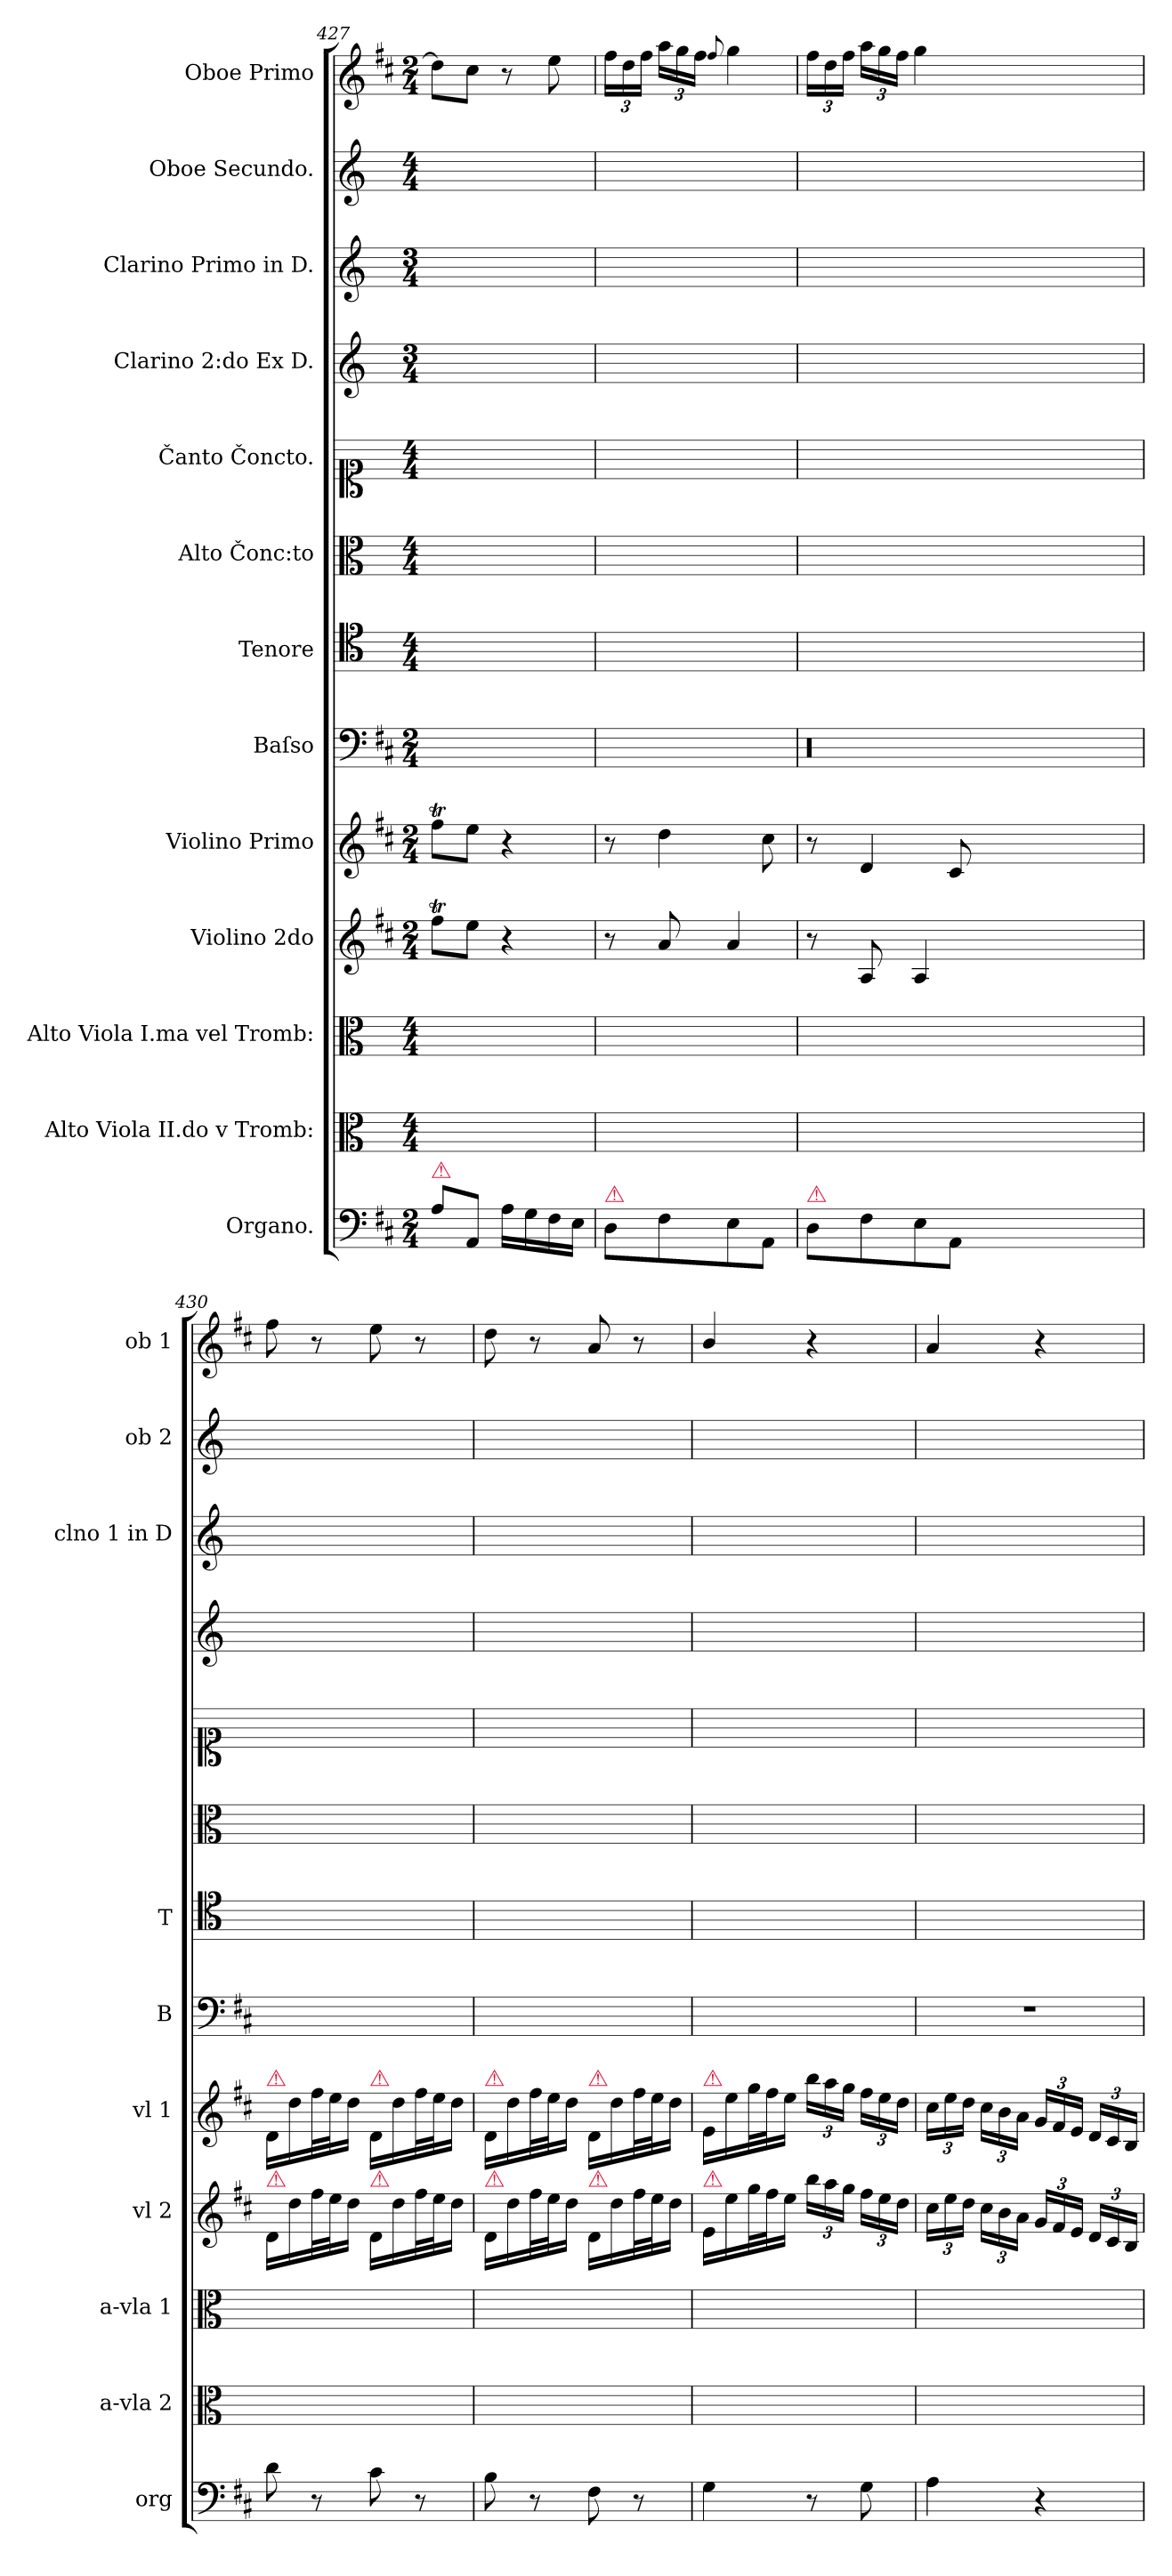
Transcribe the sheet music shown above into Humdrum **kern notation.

**kern	**kern	**kern	**kern	**dynam	**kern	**dynam	**kern	**kern	**kern	**kern	**kern	**kern	**kern	**kern
*part13	*part12	*part11	*part10	*part10	*part9	*part9	*part8	*part7	*part6	*part5	*part4	*part3	*part2	*part1
*staff13	*staff12	*staff11	*staff10	*staff10	*staff9	*staff9	*staff8	*staff7	*staff6	*staff5	*staff4	*staff3	*staff2	*staff1
*I"Organo.	*I"Alto Viola II.do v Tromb:	*I"Alto Viola I.ma vel Tromb:	*I"Violino 2do	*	*I"Violino Primo	*	*I"Baſso	*I"Tenore	*I"Alto Čonc:to	*I"Čanto Čoncto.	*I"Clarino 2:do Ex D.	*I"Clarino Primo in D.	*I"Oboe Secundo.	*I"Oboe Primo
*I'org	*I'a-vla 2	*I'a-vla 1	*I'vl 2	*	*I'vl 1	*	*I'B	*I'T	*	*	*	*I'clno 1 in D	*I'ob 2	*I'ob 1
*clefF4	*clefC3	*clefC3	*clefG2	*	*clefG2	*	*clefF4	*clefC4	*clefC3	*clefC1	*clefG2	*clefG2	*clefG2	*clefG2
*	*	*	*	*	*	*	*	*	*	*	*ITrd-1c-2	*ITrd-1c-2	*	*
*k[f#c#]	*k[]	*k[]	*k[f#c#]	*	*k[f#c#]	*	*k[f#c#]	*k[]	*k[]	*k[]	*k[f#c#]	*k[f#c#]	*k[]	*k[f#c#]
*M2/4	*M4/4	*M4/4	*M2/4	*	*M2/4	*	*M2/4	*M4/4	*M4/4	*M4/4	*M3/4	*M3/4	*M4/4	*M2/4
=427	=427	=427	=427	=427	=427	=427	=427	=427	=427	=427	=427	=427	=427	=427
!LO:TX:a:color=crimson:t=⚠	!	!	!	!	!	!	!	!	!	!	!	!	!	!
8A\L	2ryy	2ryy	8ff#t\L	.	8ff#t\L	.	2ryy	2ryy	2ryy	2ryy	2ryy	2ryy	2ryy	8dd\L]
8AA/J	.	.	8ee\J	.	8ee\J	.	.	.	.	.	.	.	.	8cc#\J
16A\LL	.	.	4r	.	4r	.	.	.	.	.	.	.	.	8r
16G\	.	.	.	.	.	.	.	.	.	.	.	.	.	.
16F#\	.	.	.	.	.	.	.	.	.	.	.	.	.	8ee\
16E\JJ	.	.	.	.	.	.	.	.	.	.	.	.	.	.
=428	=428	=428	=428	=428	=428	=428	=428	=428	=428	=428	=428	=428	=428	=428
!LO:TX:a:color=crimson:t=⚠	!	!	!	!	!	!	!	!	!	!	!	!	!	!
8D\L	2ryy	2ryy	8r	.	8r	.	2ryy	2ryy	2ryy	2ryy	2ryy	2ryy	2ryy	24ff#\LL
.	.	.	.	.	.	.	.	.	.	.	.	.	.	24dd\
.	.	.	.	.	.	.	.	.	.	.	.	.	.	24ff#\JJ
!	!	!	!	!	!	!LO:DY:b	!	!	!	!	!	!	!	!
8F#\	.	.	8a/	p&colon;	4dd\	pio	.	.	.	.	.	.	.	24aa\LL
.	.	.	.	.	.	.	.	.	.	.	.	.	.	24gg\
.	.	.	.	.	.	.	.	.	.	.	.	.	.	24ff#\JJ
.	.	.	.	.	.	.	.	.	.	.	.	.	.	8qqff#/
8E\	.	.	4a/	.	.	.	.	.	.	.	.	.	.	4gg\
8AA/J	.	.	.	.	8cc#\	.	.	.	.	.	.	.	.	.
=429	=429	=429	=429	=429	=429	=429	=429	=429	=429	=429	=429	=429	=429	=429
!LO:TX:a:color=crimson:t=⚠	!	!	!	!	!	!	!	!	!	!	!	!	!	!
!	!	!	!	!	!	!	!LO:N:vis=00	!	!	!	!	!	!	!
8D\L	2ryy	2ryy	8r	.	8r	.	0r	2ryy	2ryy	2ryy	2ryy	2ryy	2ryy	24ff#\LL
.	.	.	.	.	.	.	.	.	.	.	.	.	.	24dd\
.	.	.	.	.	.	.	.	.	.	.	.	.	.	24ff#\JJ
8F#\	.	.	8A/	.	4d/	.	.	.	.	.	.	.	.	24aa\LL
.	.	.	.	.	.	.	.	.	.	.	.	.	.	24gg\
.	.	.	.	.	.	.	.	.	.	.	.	.	.	24ff#\JJ
8E\	.	.	4A/	.	.	.	.	.	.	.	.	.	.	4gg\
8AA/J	.	.	.	.	8c#/	.	.	.	.	.	.	.	.	.
1.ryy	1.ryy	1.ryy	1.ryy	.	1.ryy	.	.	1.ryy	1.ryy	1.ryy	1.ryy	1.ryy	1.ryy	1.ryy
=430	=430	=430	=430	=430	=430	=430	=430	=430	=430	=430	=430	=430	=430	=430
!	!	!	!	!	!LO:TX:a:color=crimson:t=⚠	!	!	!	!	!	!	!	!	!
!	!	!	!LO:TX:a:color=crimson:t=⚠	!	!	!	!	!	!	!	!	!	!	!
!	!	!	!	!LO:DY:rj	!	!LO:DY:b:rj	!	!	!	!	!	!	!	!
8d\	2ryy	2ryy	16d/LL	fo	16d/LL	for	2ryy	2ryy	2ryy	2ryy	2ryy	2ryy	2ryy	8ff#\
.	.	.	16dd\	.	16dd\	.	.	.	.	.	.	.	.	.
8r	.	.	32ff#\L	.	32ff#\L	.	.	.	.	.	.	.	.	8r
.	.	.	32ee\J	.	32ee\J	.	.	.	.	.	.	.	.	.
.	.	.	16dd\JJ	.	16dd\JJ	.	.	.	.	.	.	.	.	.
!	!	!	!	!	!LO:TX:a:color=crimson:t=⚠	!	!	!	!	!	!	!	!	!
!	!	!	!LO:TX:a:color=crimson:t=⚠	!	!	!	!	!	!	!	!	!	!	!
8c#\	.	.	16d/LL	.	16d/LL	.	.	.	.	.	.	.	.	8ee\
.	.	.	16dd\	.	16dd\	.	.	.	.	.	.	.	.	.
8r	.	.	32ff#\L	.	32ff#\L	.	.	.	.	.	.	.	.	8r
.	.	.	32ee\J	.	32ee\J	.	.	.	.	.	.	.	.	.
.	.	.	16dd\JJ	.	16dd\JJ	.	.	.	.	.	.	.	.	.
=431	=431	=431	=431	=431	=431	=431	=431	=431	=431	=431	=431	=431	=431	=431
!	!	!	!	!	!LO:TX:a:color=crimson:t=⚠	!	!	!	!	!	!	!	!	!
!	!	!	!LO:TX:a:color=crimson:t=⚠	!	!	!	!	!	!	!	!	!	!	!
8B\	2ryy	2ryy	16d/LL	.	16d/LL	.	2ryy	2ryy	2ryy	2ryy	2ryy	2ryy	2ryy	8dd\
.	.	.	16dd\	.	16dd\	.	.	.	.	.	.	.	.	.
8r	.	.	32ff#\L	.	32ff#\L	.	.	.	.	.	.	.	.	8r
.	.	.	32ee\J	.	32ee\J	.	.	.	.	.	.	.	.	.
.	.	.	16dd\JJ	.	16dd\JJ	.	.	.	.	.	.	.	.	.
!	!	!	!	!	!LO:TX:a:color=crimson:t=⚠	!	!	!	!	!	!	!	!	!
!	!	!	!LO:TX:a:color=crimson:t=⚠	!	!	!	!	!	!	!	!	!	!	!
8F#\	.	.	16d/LL	.	16d/LL	.	.	.	.	.	.	.	.	8a/
.	.	.	16dd\	.	16dd\	.	.	.	.	.	.	.	.	.
8r	.	.	32ff#\L	.	32ff#\L	.	.	.	.	.	.	.	.	8r
.	.	.	32ee\J	.	32ee\J	.	.	.	.	.	.	.	.	.
.	.	.	16dd\JJ	.	16dd\JJ	.	.	.	.	.	.	.	.	.
=432	=432	=432	=432	=432	=432	=432	=432	=432	=432	=432	=432	=432	=432	=432
!	!	!	!	!	!LO:TX:a:color=crimson:t=⚠	!	!	!	!	!	!	!	!	!
!	!	!	!LO:TX:a:color=crimson:t=⚠	!	!	!	!	!	!	!	!	!	!	!
4G\	2ryy	2ryy	16e/LL	.	16e/LL	.	2ryy	2ryy	2ryy	2ryy	2ryy	2ryy	2ryy	4b/
.	.	.	16ee\	.	16ee\	.	.	.	.	.	.	.	.	.
.	.	.	32gg\L	.	32gg\L	.	.	.	.	.	.	.	.	.
.	.	.	32ff#\J	.	32ff#\J	.	.	.	.	.	.	.	.	.
.	.	.	16ee\JJ	.	16ee\JJ	.	.	.	.	.	.	.	.	.
*	*	*	*	*	*Xbrackettup	*	*	*	*	*	*	*	*	*
8r	.	.	24bb\LL	.	24bb\LL	.	.	.	.	.	.	.	.	4r
.	.	.	24aa\	.	24aa\	.	.	.	.	.	.	.	.	.
.	.	.	24gg\JJ	.	24gg\JJ	.	.	.	.	.	.	.	.	.
8G\	.	.	24ff#\LL	.	24ff#\LL	.	.	.	.	.	.	.	.	.
.	.	.	24ee\	.	24ee\	.	.	.	.	.	.	.	.	.
.	.	.	24dd\JJ	.	24dd\JJ	.	.	.	.	.	.	.	.	.
=433	=433	=433	=433	=433	=433	=433	=433	=433	=433	=433	=433	=433	=433	=433
!	!	!	!	!	!	!	!LO:N:vis=0	!	!	!	!	!	!	!
4A\	2ryy	2ryy	24cc#\LL	.	24cc#\LL	.	2r	2ryy	2ryy	2ryy	2ryy	2ryy	2ryy	4a/
.	.	.	24ee\	.	24ee\	.	.	.	.	.	.	.	.	.
.	.	.	24dd\JJ	.	24dd\JJ	.	.	.	.	.	.	.	.	.
.	.	.	24cc#\LL	.	24cc#\LL	.	.	.	.	.	.	.	.	.
.	.	.	24b\	.	24b\	.	.	.	.	.	.	.	.	.
.	.	.	24a\JJ	.	24a\JJ	.	.	.	.	.	.	.	.	.
4r	.	.	24g/LL	.	24g/LL	.	.	.	.	.	.	.	.	4r
.	.	.	24f#/	.	24f#/	.	.	.	.	.	.	.	.	.
.	.	.	24e/JJ	.	24e/JJ	.	.	.	.	.	.	.	.	.
.	.	.	24d/LL	.	24d/LL	.	.	.	.	.	.	.	.	.
.	.	.	24c#/	.	24c#/	.	.	.	.	.	.	.	.	.
.	.	.	24B/JJ	.	24B/JJ	.	.	.	.	.	.	.	.	.
=	=	=	=	=	=	=	=	=	=	=	=	=	=	=
*-	*-	*-	*-	*-	*-	*-	*-	*-	*-	*-	*-	*-	*-	*-
